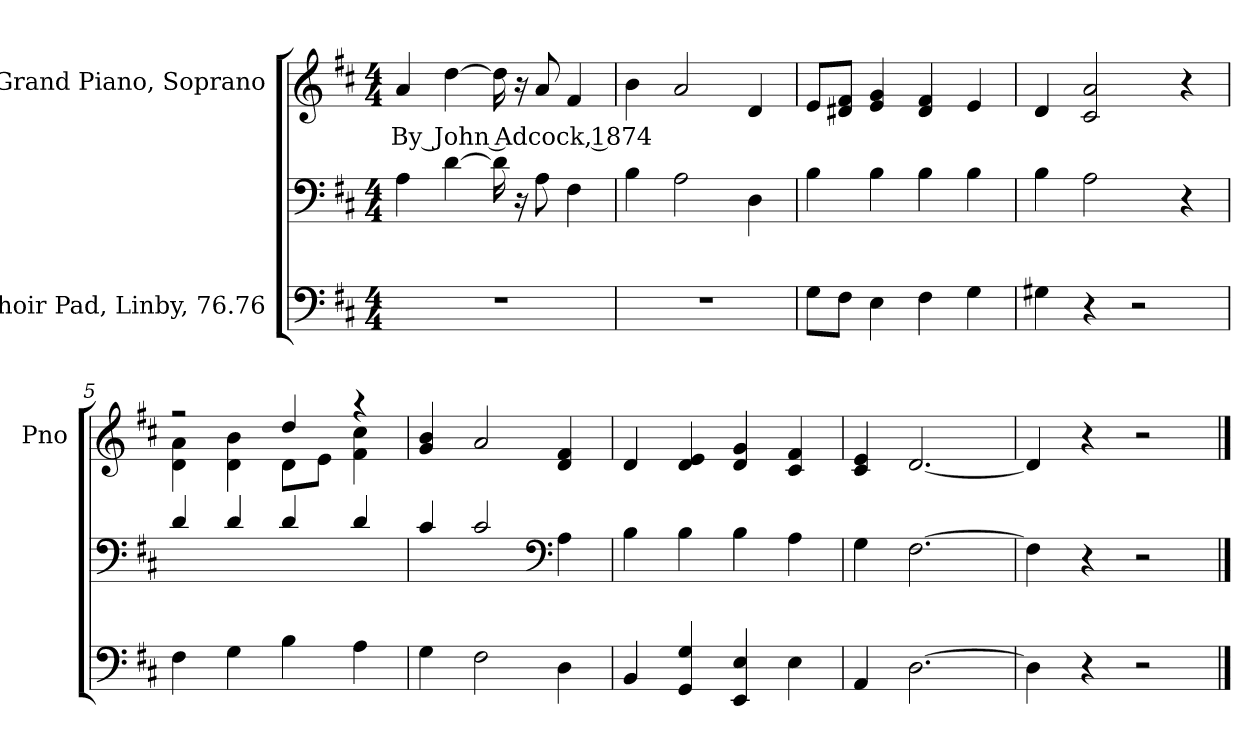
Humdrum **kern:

**kern	**kern	**kern	**text
*part2	*part2	*part1	*part1
*staff3	*staff2	*staff1	*staff1
*I"Choir Pad, Linby, 76.76	*	*I"Grand Piano, Soprano	*
*	*	*I'Pno	*
*clefF4	*clefF4	*clefG2	*
*k[f#c#]	*k[f#c#]	*k[f#c#]	*
*M4/4	*M4/4	*M4/4	*
*MM110	*MM110	*MM110	*
=1	=1	=1	=1
!	!	!	!LO:LY:b
1r	4A\	4a/	By John Adcock, 1874
.	[4d\	[4dd\	.
.	16d\]	16dd\]	.
.	16r	16r	.
.	8A\	8a/	.
.	4F#\	4f#/	.
=2	=2	=2	=2
1r	4B\	4b\	.
.	2A\	2a/	.
.	4D\	4d/	.
=3	=3	=3	=3
8G\L	4B\	8e/L	.
8F#\J	.	8d#X/ 8f#/J	.
4E\	4B\	4e/ 4g/	.
4F#\	4B\	4d#/ 4f#/	.
4G\	4B\	4e/	.
=4	=4	=4	=4
4G#X\	4B\	4d/	.
4r	2A\	2c#/ 2a/	.
2r	.	.	.
.	4r	4r	.
=5	=5	=5	=5
*	*	*^	*
4F#\	4d/	2r	4d\ 4a\	.
4G\	4d/	.	4d\ 4b\	.
4B\	4d/	4dd/	8d\L	.
.	.	.	8e\J	.
4A\	4d/	4r	4f#\ 4cc#\	.
*	*	*v	*v	*
!!LO:LB:g=z
=6	=6	=6	=6
4G\	4c#/	4g/ 4b/	.
2F#\	2c#/	2a/	.
*	*clefF4	*	*
4D\	4A\	4d/ 4f#/	.
=7	=7	=7	=7
4BB/	4B\	4d/	.
4GG/ 4G/	4B\	4d/ 4e/	.
4EE/ 4E/	4B\	4d/ 4g/	.
4E\	4A\	4c#/ 4f#/	.
=8	=8	=8	=8
4AA/	4G\	4c#/ 4e/	.
[2.D\	[2.F#\	[2.d/	.
=9	=9	=9	=9
4D\]	4F#\]	4d/]	.
4r	4r	4r	.
2r	2r	2r	.
==	==	==	==
*-	*-	*-	*-
